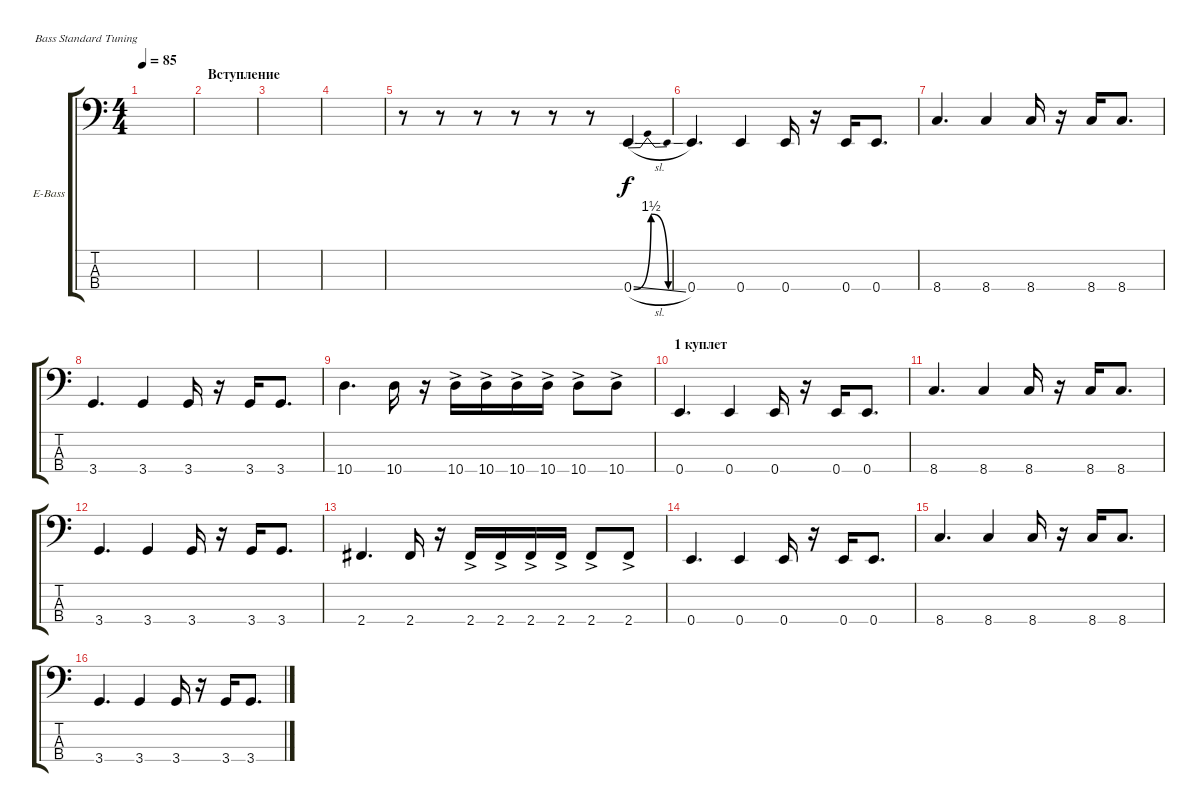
\defaultSystemsLayout 4
\bracketExtendMode groupsimilarinstruments
\firstSystemTrackNameOrientation horizontal
\otherSystemsTrackNameOrientation horizontal
\track ("Electric Bass" "E-Bass") {instrument electricbassfinger}
\staff {score tabs}
\tuning (G2 D2 A1 E1)
\ts (4 4)
\tempo 85
\clef f4
\scale
0.485477
\ks c
|
\section ("" "Вступление")
\scale
0.257261 |
\scale
0.257261 |
\scale
0.333333 |
\scale
0.333333 r.8 r.8 r.8 r.8 r.8 r.8 0.4{be (bendrelease 0 0 13.799999999999999 6 27 6 40.8 0) sl}.4 |
\scale
0.333333 0.4.4{d} 0.4.4 0.4.16 r.16 0.4.16 0.4.8{d} |
\scale
0.333333 8.4.4{d} 8.4.4 8.4.16 r.16 8.4.16 8.4.8{d} |
\scale
0.333333 3.4.4{d} 3.4.4 3.4.16 r.16 3.4.16 3.4.8{d} |
\scale
0.333333 10.4.4{d} 10.4.16 r.16 10.4{ac}.16 10.4{ac}.16 10.4{ac}.16 10.4{ac}.16 10.4{ac}.8 10.4{ac}.8 |
\section ("" "1 куплет")
\scale
0.333333 0.4.4{d} 0.4.4 0.4.16 r.16 0.4.16 0.4.8{d} |
\scale
0.333333 8.4.4{d} 8.4.4 8.4.16 r.16 8.4.16 8.4.8{d} |
\scale
0.333333 3.4.4{d} 3.4.4 3.4.16 r.16 3.4.16 3.4.8{d} |
\scale
0.333333 2.4.4{d} 2.4.16 r.16 2.4{ac}.16 2.4{ac}.16 2.4{ac}.16 2.4{ac}.16 2.4{ac}.8 2.4{ac}.8 |
\scale
0.333333 0.4.4{d} 0.4.4 0.4.16 r.16 0.4.16 0.4.8{d} |
\scale
0.333333 8.4.4{d} 8.4.4 8.4.16 r.16 8.4.16 8.4.8{d} |
3.4.4{d} 3.4.4 3.4.16 r.16 3.4.16 3.4.8{d}
